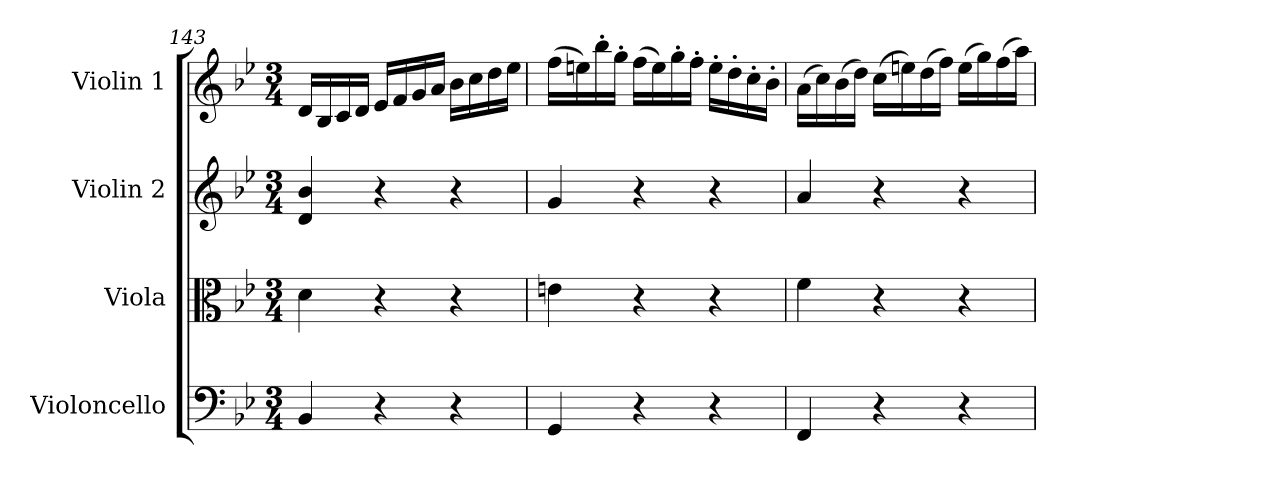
**kern	**kern	**kern	**kern
*part4	*part3	*part2	*part1
*staff4	*staff3	*staff2	*staff1
*I"Violoncello	*I"Viola	*I"Violin 2	*I"Violin 1
*I'Vc	*I'Vla	*I'Vln	*I'Vln
!!LO:LB:g=z
*clefF4	*clefC3	*clefG2	*clefG2
*k[b-e-]	*k[b-e-]	*k[b-e-]	*k[b-e-]
*M3/4	*M3/4	*M3/4	*M3/4
=143	=143	=143	=143
4BB-/	4d\	4d/ 4b-/	16d/LL
.	.	.	16B-/
.	.	.	16c/
.	.	.	16d/JJ
4r	4r	4r	16e-/LL
.	.	.	16f/
.	.	.	16g/
.	.	.	16a/JJ
4r	4r	4r	16b-\LL
.	.	.	16cc\
.	.	.	16dd\
.	.	.	16ee-\JJ
!!LO:LB:g=z
=144	=144	=144	=144
4GG/	4en\	4g/	(16ff\LL
.	.	.	16een\)
.	.	.	16bb-'\
.	.	.	16gg'\JJ
4r	4r	4r	(16ff\LL
.	.	.	16ee\)
.	.	.	16gg'\
.	.	.	16ff'\JJ
4r	4r	4r	16ee'\LL
.	.	.	16dd'\
.	.	.	16cc'\
.	.	.	16b-'\JJ
=145	=145	=145	=145
4FF/	4f\	4a/	(16a\LL
.	.	.	16cc\)
.	.	.	(16b-\
.	.	.	16dd\JJ)
4r	4r	4r	(16cc\LL
.	.	.	16een\)
.	.	.	(16dd\
.	.	.	16ff\JJ)
4r	4r	4r	(16ee\LL
.	.	.	16gg\)
.	.	.	(16ff\
.	.	.	16aa\JJ)
=	=	=	=
*-	*-	*-	*-
